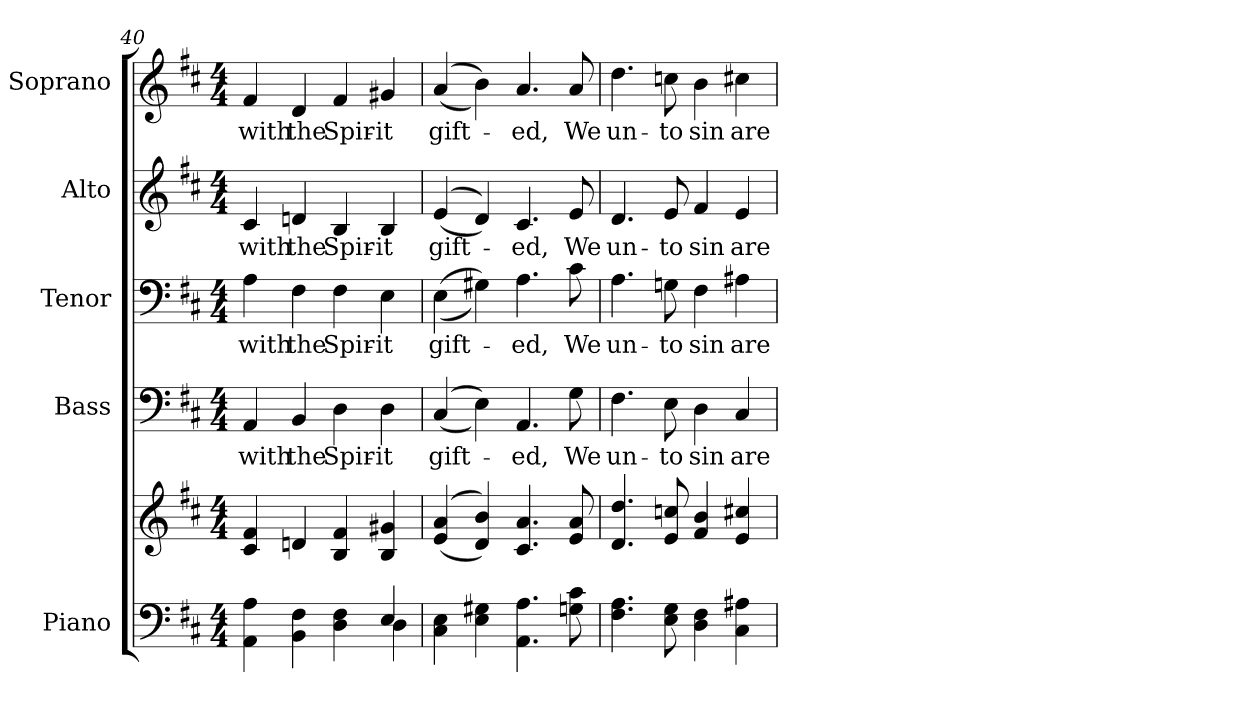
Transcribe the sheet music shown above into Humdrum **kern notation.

**kern	**kern	**kern	**text	**kern	**text	**kern	**text	**kern	**text
*part5	*part5	*part4	*part4	*part3	*part3	*part2	*part2	*part1	*part1
*staff6	*staff5	*staff4	*staff4	*staff3	*staff3	*staff2	*staff2	*staff1	*staff1
*I"Piano	*	*I"Bass	*	*I"Tenor	*	*I"Alto	*	*I"Soprano	*
*I'Pno.	*	*I'B.	*	*I'T.	*	*I'A.	*	*I'S.	*
!!LO:PB:g=z
*clefF4	*clefG2	*clefF4	*	*clefF4	*	*clefG2	*	*clefG2	*
*k[f#c#]	*k[f#c#]	*k[f#c#]	*	*k[f#c#]	*	*k[f#c#]	*	*k[f#c#]	*
*D:	*D:	*D:	*	*D:	*	*D:	*	*D:	*
*M4/4	*M4/4	*M4/4	*	*M4/4	*	*M4/4	*	*M4/4	*
=40	=40	=40	=40	=40	=40	=40	=40	=40	=40
*^	*	*	*	*	*	*	*	*	*
!	!	!	!	!LO:LY:b:color=#000000	!	!	!	!	!	!
!	!	!	!	!	!	!LO:LY:b:color=#000000	!	!	!	!
!	!	!	!	!	!	!	!	!LO:LY:b:color=#000000	!	!
!	!	!	!	!	!	!	!	!	!	!LO:LY:b:color=#000000
4AAi\ 4Ai	2ryy	4c#i/ 4f#i	4AAi/	with	4Ai\	with	4c#i/	with	4f#i/	with
!	!	!	!	!LO:LY:b:color=#000000	!	!	!	!	!	!
!	!	!	!	!	!	!LO:LY:b:color=#000000	!	!	!	!
!	!	!	!	!	!	!	!	!LO:LY:b:color=#000000	!	!
!	!	!	!	!	!	!	!	!	!	!LO:LY:b:color=#000000
4BBi\ 4F#i	.	4dni/	4BBi/	the	4F#i\	the	4dni/	the	4di/	the
!	!	!	!	!LO:LY:b:color=#000000	!	!	!	!	!	!
!	!	!	!	!	!	!LO:LY:b:color=#000000	!	!	!	!
!	!	!	!	!	!	!	!	!LO:LY:b:color=#000000	!	!
!	!	!	!	!	!	!	!	!	!	!LO:LY:b:color=#000000
4Di\ 4F#i	4ryy	4Bi/ 4f#i	4Di\	Spir-	4F#i\	Spir-	4Bi/	Spir-	4f#i/	Spir-
!	!	!	!	!LO:LY:b:color=#000000	!	!	!	!	!	!
!	!	!	!	!	!	!LO:LY:b:color=#000000	!	!	!	!
!	!	!	!	!	!	!	!	!LO:LY:b:color=#000000	!	!
!	!	!	!	!	!	!	!	!	!	!LO:LY:b:color=#000000
4Ei/	4Di\	4Bi/ 4g#Xi	4Di\	-it	4Ei\	-it	4Bi/	-it	4g#Xi/	-it
*v	*v	*	*	*	*	*	*	*	*	*
=41	=41	=41	=41	=41	=41	=41	=41	=41	=41
*^	*	*	*	*	*	*	*	*	*
!	!	!	!	!LO:LY:b:color=#000000	!	!	!	!	!	!
*v	*v	*	*	*	*	*	*	*	*	*
*^	*	*	*	*	*	*	*	*	*
!	!	!	!	!	!	!LO:LY:b:color=#000000	!	!	!	!
*v	*v	*	*	*	*	*	*	*	*	*
*^	*	*	*	*	*	*	*	*	*
!	!	!	!	!	!	!	!	!LO:LY:b:color=#000000	!	!
*v	*v	*	*	*	*	*	*	*	*	*
*^	*	*	*	*	*	*	*	*	*
!	!	!	!	!	!	!	!	!	!	!LO:LY:b:color=#000000
*v	*v	*	*	*	*	*	*	*	*	*
4C#i\ 4Ei	((4ei/ 4ai	((4C#i/	gift-	((4Ei\	gift-	((4ei/	gift-	((4ai/	gift-
4Ei\ 4G#Xi	4di/ 4bi))	4Ei\))	.	4G#Xi\))	.	4di/))	.	4bi\))	.
!	!	!	!LO:LY:b:color=#000000	!	!	!	!	!	!
!	!	!	!	!	!LO:LY:b:color=#000000	!	!	!	!
!	!	!	!	!	!	!	!LO:LY:b:color=#000000	!	!
!	!	!	!	!	!	!	!	!	!LO:LY:b:color=#000000
4.AAi\ 4.Ai	4.c#i/ 4.ai	4.AAi/	-ed,	4.Ai\	-ed,	4.c#i/	-ed,	4.ai/	-ed,
!	!	!	!LO:LY:b:color=#000000	!	!	!	!	!	!
!	!	!	!	!	!LO:LY:b:color=#000000	!	!	!	!
!	!	!	!	!	!	!	!LO:LY:b:color=#000000	!	!
!	!	!	!	!	!	!	!	!	!LO:LY:b:color=#000000
8Gni\ 8c#i	8ei/ 8ai	8Gi\	We	8c#i\	We	8ei/	We	8ai/	We
!!LO:PB:g=z
=42	=42	=42	=42	=42	=42	=42	=42	=42	=42
!	!	!	!LO:LY:b:color=#000000	!	!	!	!	!	!
!	!	!	!	!	!LO:LY:b:color=#000000	!	!	!	!
!	!	!	!	!	!	!	!LO:LY:b:color=#000000	!	!
!	!	!	!	!	!	!	!	!	!LO:LY:b:color=#000000
4.F#i\ 4.Ai	4.di/ 4.ddi	4.F#i\	un-	4.Ai\	un-	4.di/	un-	4.ddi\	un-
!	!	!	!LO:LY:b:color=#000000	!	!	!	!	!	!
!	!	!	!	!	!LO:LY:b:color=#000000	!	!	!	!
!	!	!	!	!	!	!	!LO:LY:b:color=#000000	!	!
!	!	!	!	!	!	!	!	!	!LO:LY:b:color=#000000
8Ei\ 8Gi	8ei/ 8ccni	8Ei\	-to	8Gni\	-to	8ei/	-to	8ccni\	-to
!	!	!	!LO:LY:b:color=#000000	!	!	!	!	!	!
!	!	!	!	!	!LO:LY:b:color=#000000	!	!	!	!
!	!	!	!	!	!	!	!LO:LY:b:color=#000000	!	!
!	!	!	!	!	!	!	!	!	!LO:LY:b:color=#000000
4Di\ 4F#i	4f#i/ 4bi	4Di\	sin	4F#i\	sin	4f#i/	sin	4bi\	sin
!	!	!	!LO:LY:b:color=#000000	!	!	!	!	!	!
!	!	!	!	!	!LO:LY:b:color=#000000	!	!	!	!
!	!	!	!	!	!	!	!LO:LY:b:color=#000000	!	!
!	!	!	!	!	!	!	!	!	!LO:LY:b:color=#000000
4C#i\ 4A#Xi	4ei/ 4cc#Xi	4C#i/	are	4A#Xi\	are	4ei/	are	4cc#Xi\	are
=	=	=	=	=	=	=	=	=	=
*-	*-	*-	*-	*-	*-	*-	*-	*-	*-
